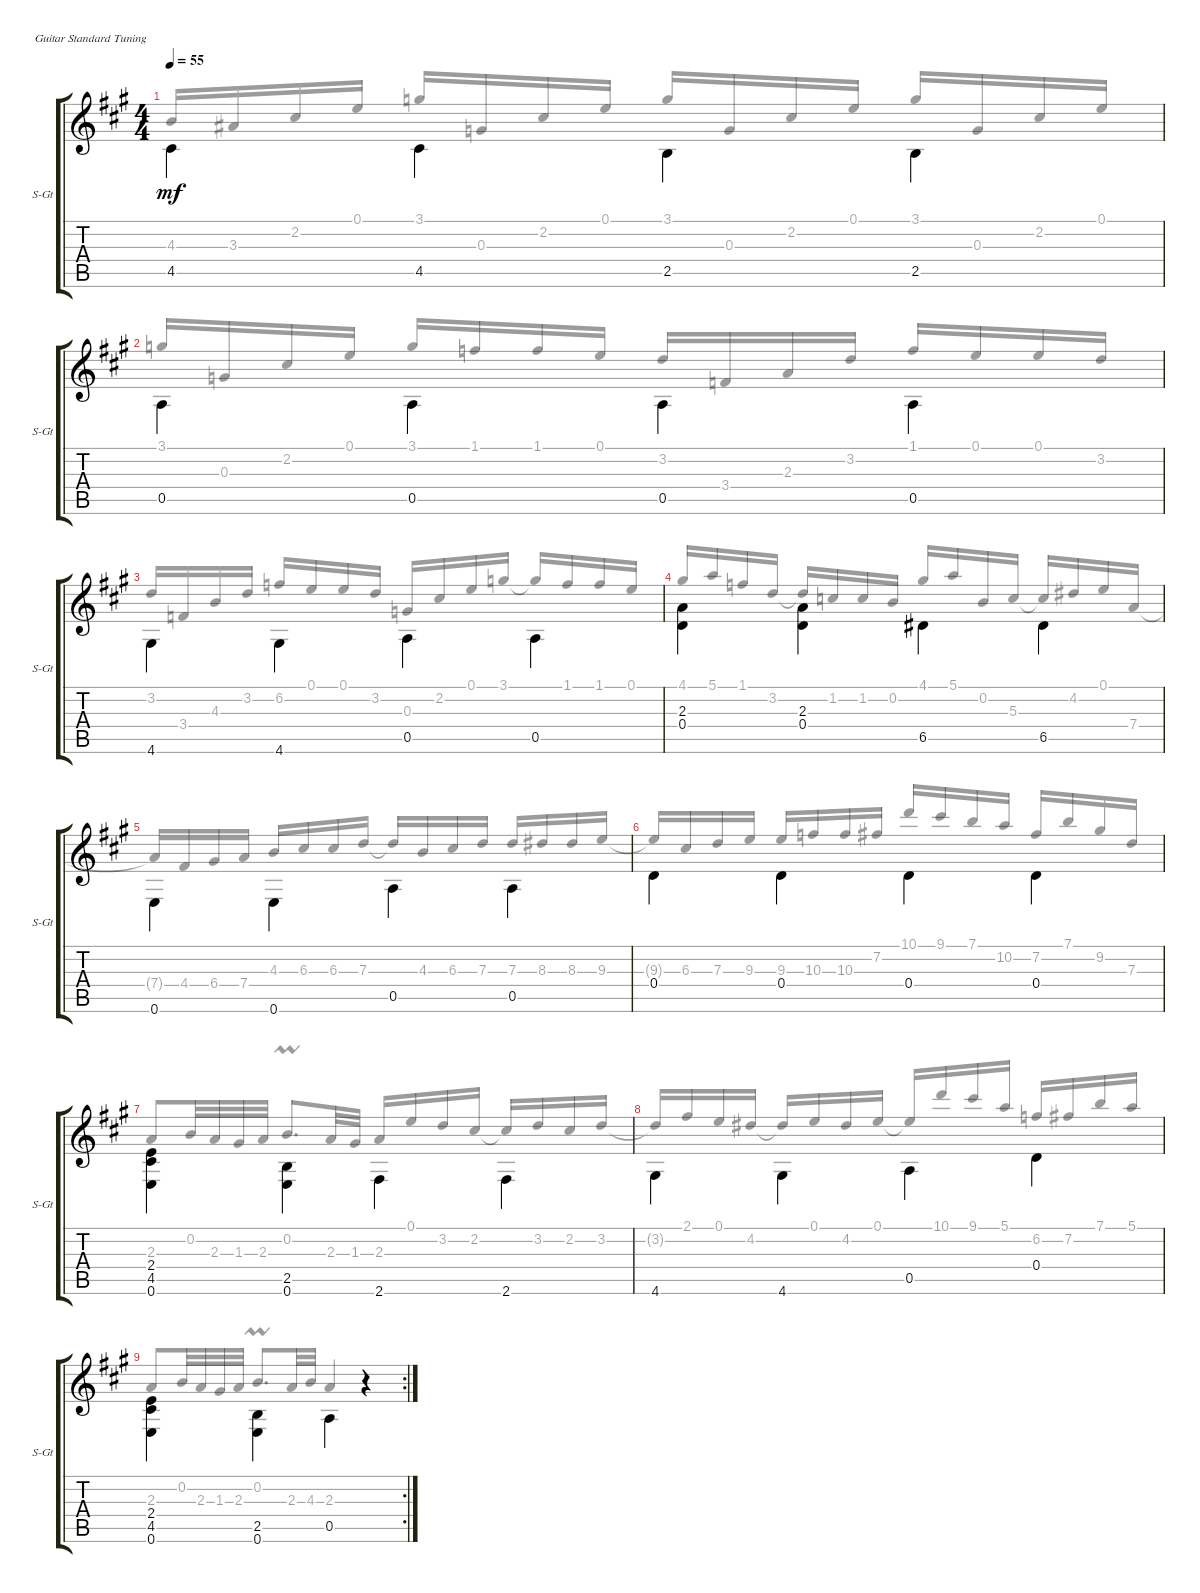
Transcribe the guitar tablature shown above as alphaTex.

\defaultSystemsLayout 4
\bracketExtendMode groupsimilarinstruments
\useSystemSignSeparator
\singleTrackTrackNamePolicy allsystems
\multiTrackTrackNamePolicy allsystems
\firstSystemTrackNameOrientation horizontal
\otherSystemsTrackNameOrientation horizontal
\track ("Steel Guitar" "S-Gt") {instrument acousticguitarsteel}
\staff {score tabs}
\tuning (E4 B3 G3 D3 A2 E2)
\voice
\ts (4 4)
\tempo 55
\clef g2
\ks a
4.5.4{dy mf beam invert} 4.5.4{beam invert} 2.5.4{beam invert} 2.5.4{beam invert} |
0.5.4{beam invert} 0.5.4{beam invert} 0.5.4{beam invert} 0.5.4{beam invert} |
4.6.4{beam invert} 4.6.4{beam invert} 0.5.4{beam invert} 0.5.4{beam invert} |
(0.4 2.3).4{beam invert} (2.3 0.4).4{beam invert} 6.5.4{beam invert} 6.5.4{beam invert} |
0.6.4{beam invert} 0.6.4{beam invert} 0.5.4{beam invert} 0.5.4{beam invert} |
0.4.4{beam invert} 0.4.4{beam invert} 0.4.4{beam invert} 0.4.4{beam invert} |
(0.6 4.5 2.4).4{beam invert} (2.5 0.6).4{beam invert} 2.6.4{beam invert} 2.6.4{beam invert} |
4.6.4{beam invert} 4.6.4{beam invert} 0.5.4{beam invert} 0.4.4{beam invert} |
\rc 2
(0.6 4.5 2.4).4{beam invert} (2.5 0.6).4{beam invert} 0.5.4{beam invert} r.4
\voice
\clef g2
\ottava regular
\simile none
\ks a
4.3{t}.16{dy mf beam invert} 3.3.16 2.2.16 0.1.16 3.1.16{beam invert} 0.3.16 2.2.16 0.1.16 3.1.16{beam invert} 0.3.16 2.2.16 0.1.16 3.1.16{beam invert} 0.3.16 2.2.16 0.1.16 |
3.1.16{beam invert} 0.3.16 2.2.16 0.1.16 3.1.16{beam invert} 1.1.16 1.1.16 0.1.16 3.2.16{beam invert} 3.4.16 2.3.16 3.2.16 1.1.16{beam invert} 0.1.16 0.1.16 3.2.16 |
3.2.16{beam invert} 3.4.16 4.3.16 3.2.16 6.2.16{beam invert} 0.1.16 0.1.16 3.2.16 0.3.16{beam invert} 2.2.16 0.1.16 3.1.16 3.1{t}.16{beam invert} 1.1.16 1.1.16 0.1.16 |
4.1.16{beam invert} 5.1.16 1.1.16 3.2.16 3.2{t}.16{beam invert} 1.2.16 1.2.16 0.2.16 4.1.16{beam invert} 5.1.16 0.2.16 5.3.16 5.3{t}.16{beam invert} 4.2.16 0.1.16 7.4.16 |
7.4{t}.16{beam invert} 4.4.16 6.4.16 7.4.16 4.3.16{beam invert} 6.3.16 6.3.16 7.3.16 7.3{t}.16{beam invert} 4.3.16 6.3.16 7.3.16 7.3.16{beam invert} 8.3.16 8.3.16 9.3.16 |
9.3{t}.16{beam invert} 6.3.16 7.3.16 9.3.16 9.3.16{beam invert} 10.3.16 10.3.16 7.2.16 10.1.16{beam invert} 9.1.16 7.1.16 10.2.16 7.2.16{beam invert} 7.1.16 9.2.16 7.3.16 |
2.3.8{beam invert} 0.2.32 2.3.32 1.3.32 2.3.32 0.2{umordent}.8{d beam invert} 2.3.32 1.3.32 2.3.16{beam invert} 0.1.16 3.2.16 2.2.16 2.2{t}.16{beam invert} 3.2.16 2.2.16 3.2.16 |
3.2{t}.16{beam invert} 2.1.16 0.1.16 4.2.16 4.2{t}.16{beam invert} 0.1.16 4.2.16 0.1.16 0.1{t}.16{beam invert} 10.1.16 9.1.16 5.1.16 6.2.16{beam invert} 7.2.16 7.1.16 5.1.16 |
2.3.8{beam invert} 0.2.32 2.3.32 1.3.32 2.3.32 0.2{umordent}.8{d beam invert} 2.3.32 4.3.32 2.3.4{beam invert} r.4
